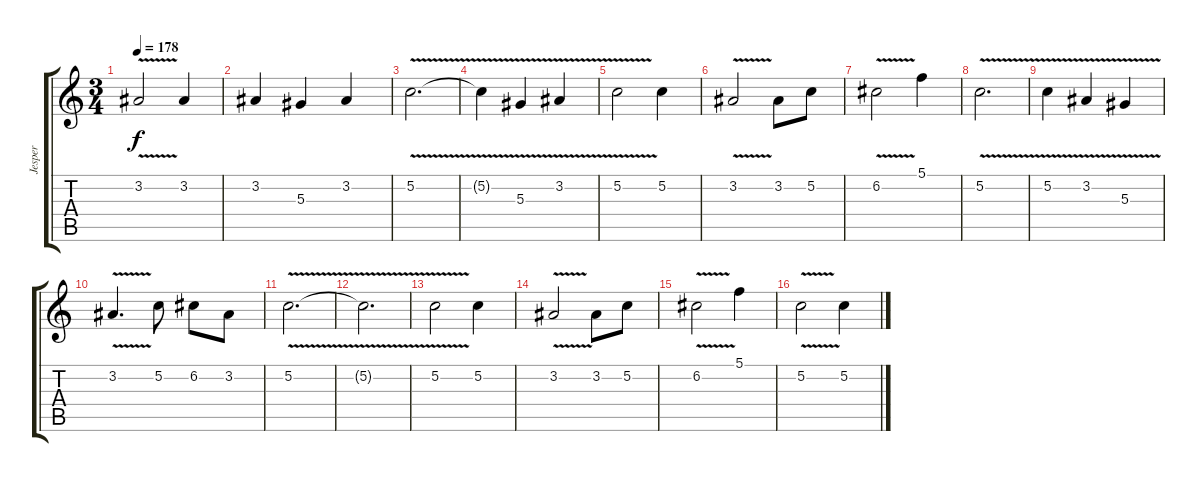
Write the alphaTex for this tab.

\track ("Jesper" "Jesper") {instrument distortionguitar}
\staff {score tabs}
\tuning (C4 G3 Eb3 Bb2 F2 C2) {hide}
\ts (3 4)
\tempo 178
\clef g2
\ks c
3.2{v}.2{dy f} 3.2.4 |
3.2.4 5.3.4 3.2.4 |
5.2{v}.2{d} |
5.2{t}.4 5.3{v}.4 3.2{v}.4 |
5.2{v}.2 5.2.4 |
3.2{v}.2 3.2.8 5.2.8 |
6.2{v}.2 5.1.4 |
5.2{v}.2{d} |
5.2{v}.4 3.2{v}.4 5.3{v}.4 |
3.2{v}.4{d} 5.2.8 6.2.8 3.2.8 |
5.2{v}.2{d} |
5.2{t}.2{d} |
5.2{v}.2{balance 15} 5.2.4 |
3.2{v}.2 3.2.8 5.2.8 |
6.2{v}.2 5.1.4 |
5.2{v}.2 5.2.4
